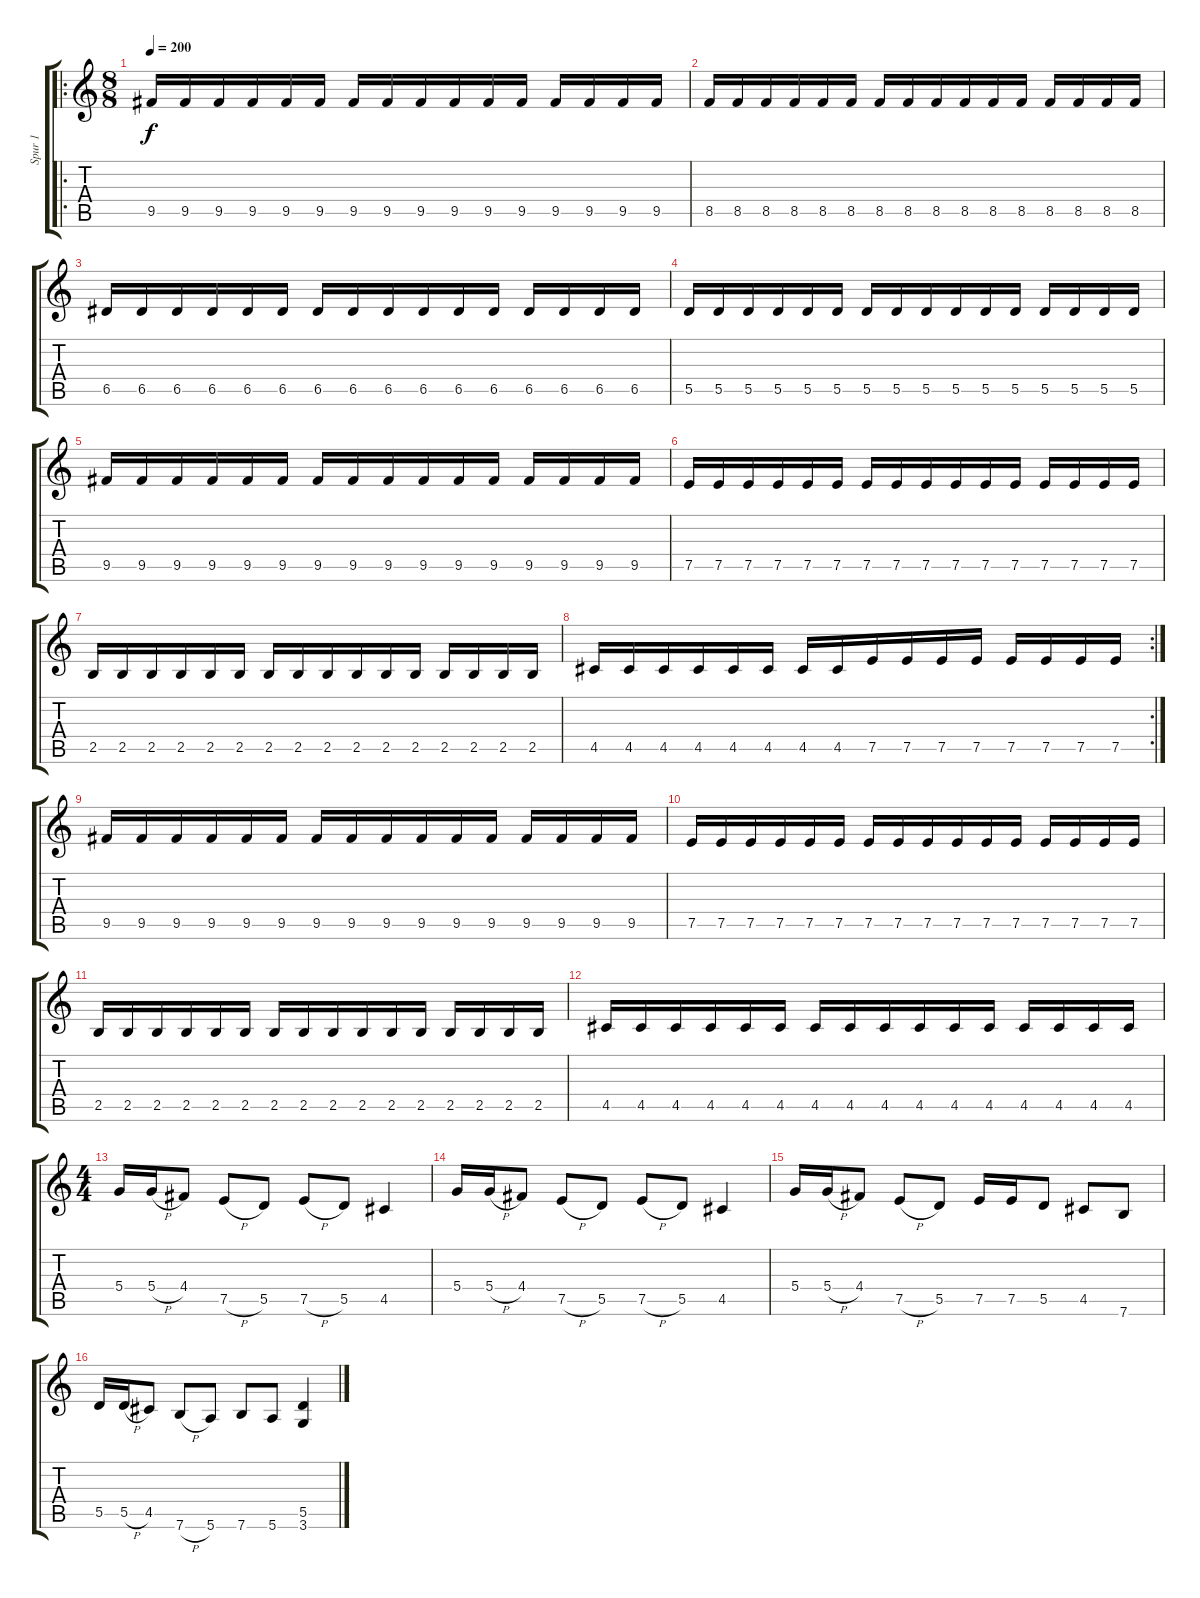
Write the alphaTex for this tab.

\track ("Spur 1" "Spur 1") {instrument overdrivenguitar}
\staff {score tabs}
\tuning (E4 B3 G3 D3 A2 E2) {hide}
\ro
\ts (8 8)
\tempo 200
\clef g2
\ks c
9.5.16{dy f volume 12} 9.5.16 9.5.16 9.5.16 9.5.16 9.5.16 9.5.16 9.5.16 9.5.16 9.5.16 9.5.16 9.5.16 9.5.16 9.5.16 9.5.16 9.5.16 |
8.5.16 8.5.16 8.5.16 8.5.16 8.5.16 8.5.16 8.5.16 8.5.16 8.5.16 8.5.16 8.5.16 8.5.16 8.5.16 8.5.16 8.5.16 8.5.16 |
6.5.16 6.5.16 6.5.16 6.5.16 6.5.16 6.5.16 6.5.16 6.5.16 6.5.16 6.5.16 6.5.16 6.5.16 6.5.16 6.5.16 6.5.16 6.5.16 |
5.5.16 5.5.16 5.5.16 5.5.16 5.5.16 5.5.16 5.5.16 5.5.16 5.5.16 5.5.16 5.5.16 5.5.16 5.5.16 5.5.16 5.5.16 5.5.16 |
9.5.16 9.5.16 9.5.16 9.5.16 9.5.16 9.5.16 9.5.16 9.5.16 9.5.16 9.5.16 9.5.16 9.5.16 9.5.16 9.5.16 9.5.16 9.5.16 |
7.5.16 7.5.16 7.5.16 7.5.16 7.5.16 7.5.16 7.5.16 7.5.16 7.5.16 7.5.16 7.5.16 7.5.16 7.5.16 7.5.16 7.5.16 7.5.16 |
2.5.16 2.5.16 2.5.16 2.5.16 2.5.16 2.5.16 2.5.16 2.5.16 2.5.16 2.5.16 2.5.16 2.5.16 2.5.16 2.5.16 2.5.16 2.5.16 |
\rc 2
4.5.16 4.5.16 4.5.16 4.5.16 4.5.16 4.5.16 4.5.16 4.5.16 7.5.16 7.5.16 7.5.16 7.5.16 7.5.16 7.5.16 7.5.16 7.5.16 |
9.5.16 9.5.16 9.5.16 9.5.16 9.5.16 9.5.16 9.5.16 9.5.16 9.5.16 9.5.16 9.5.16 9.5.16 9.5.16 9.5.16 9.5.16 9.5.16 |
7.5.16 7.5.16 7.5.16 7.5.16 7.5.16 7.5.16 7.5.16 7.5.16 7.5.16 7.5.16 7.5.16 7.5.16 7.5.16 7.5.16 7.5.16 7.5.16 |
2.5.16 2.5.16 2.5.16 2.5.16 2.5.16 2.5.16 2.5.16 2.5.16 2.5.16 2.5.16 2.5.16 2.5.16 2.5.16 2.5.16 2.5.16 2.5.16 |
4.5.16 4.5.16 4.5.16 4.5.16 4.5.16 4.5.16 4.5.16 4.5.16 4.5.16 4.5.16 4.5.16 4.5.16 4.5.16 4.5.16 4.5.16 4.5.16 |
\ts (4 4)
5.4.16 5.4{h}.16 4.4.8 7.5{h}.8 5.5.8 7.5{h}.8 5.5.8 4.5.4 |
5.4.16 5.4{h}.16 4.4.8 7.5{h}.8 5.5.8 7.5{h}.8 5.5.8 4.5.4 |
5.4.16 5.4{h}.16 4.4.8 7.5{h}.8 5.5.8 7.5.16 7.5.16 5.5.8 4.5.8 7.6.8 |
5.5.16 5.5{h}.16 4.5.8 7.6{h}.8 5.6.8 7.6.8 5.6.8 (5.5 3.6).4
